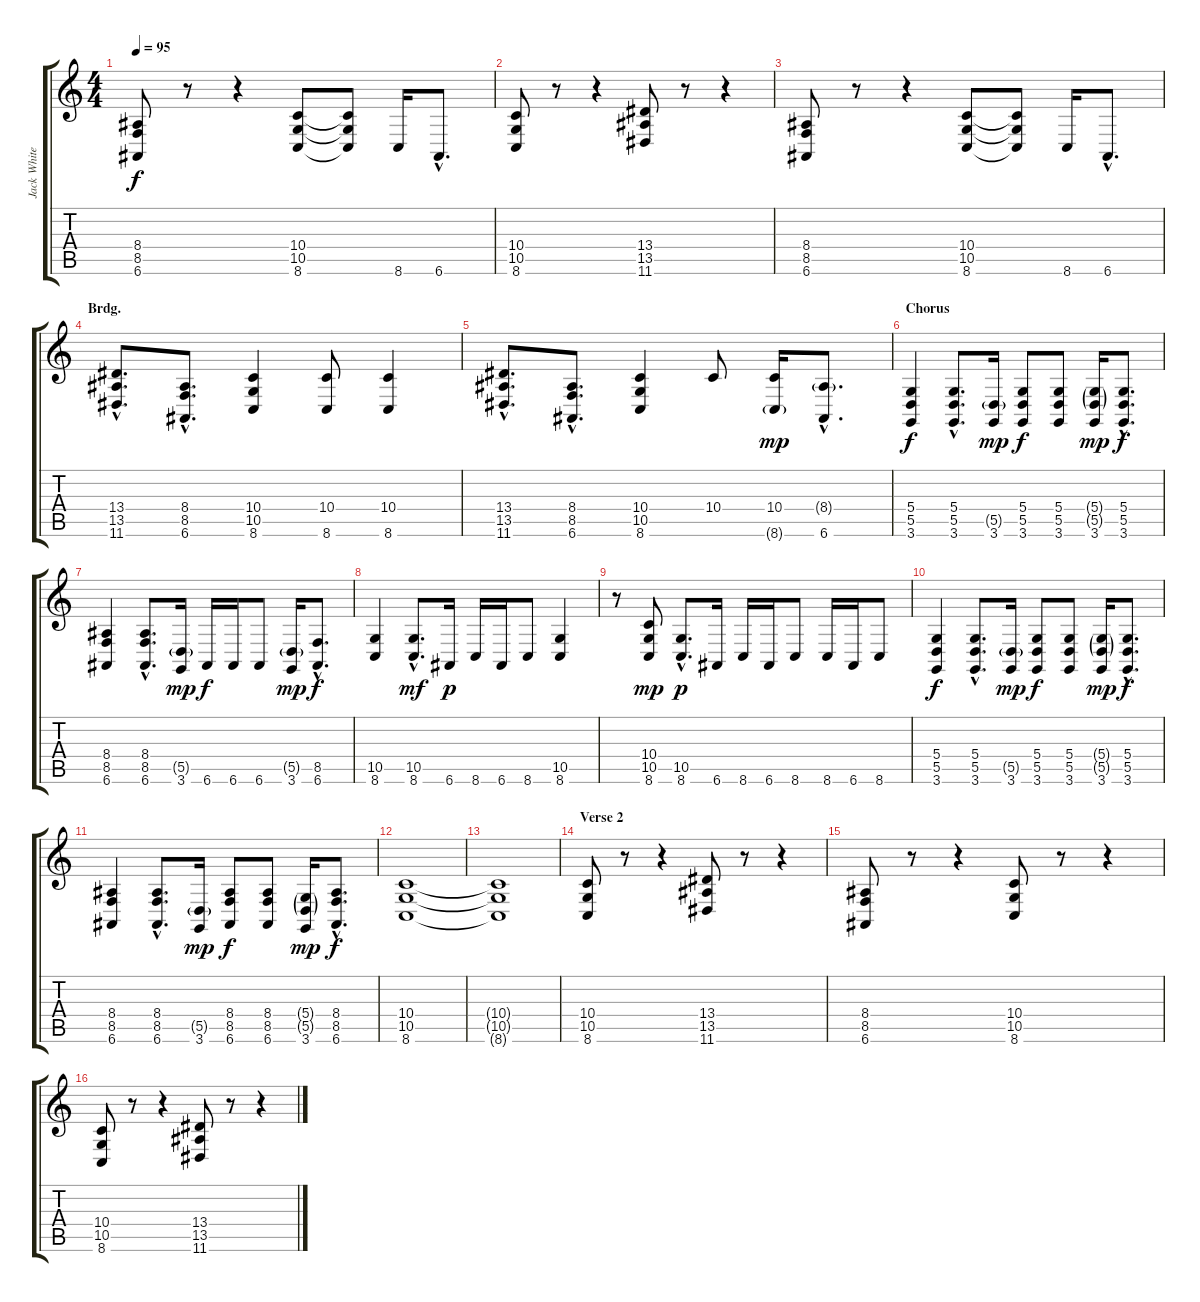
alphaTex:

\track ("Jack White - Piano" "Jack White") {instrument electricgrandpiano}
\staff {score tabs}
\tuning (E4 B3 G3 D3 A2 E2) {hide}
\ts (4 4)
\tempo 95
\clef g2
\ks c
(8.4 8.5 6.6).8{dy f} r.8 r.4 (10.4 10.5 8.6).8 (10.4{t} 10.5{t} 8.6{t}).8 8.6.16 6.6{hac}.8{d} |
(10.4 10.5 8.6).8 r.8 r.4 (13.4 13.5 11.6).8 r.8 r.4 |
(8.4 8.5 6.6).8 r.8 r.4 (10.4 10.5 8.6).8 (10.4{t} 10.5{t} 8.6{t}).8 8.6.16 6.6{hac}.8{d} |
\section ("" "Brdg.")
(13.4{hac} 13.5{hac} 11.6{hac}).8{d} (8.4{hac} 8.5{hac} 6.6{hac}).8{d} (10.4 10.5 8.6).4 (10.4 8.6).8 (10.4 8.6).4 |
(13.4{hac} 13.5{hac} 11.6{hac}).8{d} (8.4{hac} 8.5{hac} 6.6{hac}).8{d} (10.4 10.5 8.6).4 10.4.8 (10.4 8.6{g}).16{dy mp} (8.4{g hac} 6.6{hac}).8{d} |
\section ("" "Chorus")
(5.4 5.5 3.6).4{dy f} (5.4{hac} 5.5{hac} 3.6{hac}).8{d} (5.5{g} 3.6).16{dy mp} (5.4 5.5 3.6).8{dy f} (5.4 5.5 3.6).8 (5.4{g} 5.5{g} 3.6).16{dy mp} (5.4{hac} 5.5{hac} 3.6{hac}).8{d dy f} |
(8.4 8.5 6.6).4 (8.4{hac} 8.5{hac} 6.6{hac}).8{d} (5.5{g} 3.6).16{dy mp} 6.6.16{dy f} 6.6.16 6.6.8 (5.5{g} 3.6).16{dy mp} (8.5{hac} 6.6{hac}).8{d dy f} |
(10.5 8.6).4 (10.5{hac} 8.6{hac}).8{d dy mf} 6.6.16{dy p} 8.6.16 6.6.16 8.6.8 (10.5 8.6).4 |
r.8 (10.4 10.5 8.6).8{dy mp} (10.5{hac} 8.6{hac}).8{d dy p} 6.6.16 8.6.16 6.6.16 8.6.8 8.6.16 6.6.16 8.6.8 |
(5.4 5.5 3.6).4{dy f} (5.4{hac} 5.5{hac} 3.6{hac}).8{d} (5.5{g} 3.6).16{dy mp} (5.4 5.5 3.6).8{dy f} (5.4 5.5 3.6).8 (5.4{g} 5.5{g} 3.6).16{dy mp} (5.4{hac} 5.5{hac} 3.6{hac}).8{d dy f} |
(8.4 8.5 6.6).4 (8.4{hac} 8.5{hac} 6.6{hac}).8{d} (5.5{g} 3.6).16{dy mp} (8.4 8.5 6.6).8{dy f} (8.4 8.5 6.6).8 (5.4{g} 5.5{g} 3.6).16{dy mp} (8.4{hac} 8.5{hac} 6.6{hac}).8{d dy f} |
(10.4 10.5 8.6).1 |
(10.4{t} 10.5{t} 8.6{t}).1 |
\section ("" "Verse 2")
(10.4 10.5 8.6).8 r.8 r.4 (13.4 13.5 11.6).8 r.8 r.4 |
(8.4 8.5 6.6).8 r.8 r.4 (10.4 10.5 8.6).8 r.8 r.4 |
(10.4 10.5 8.6).8 r.8 r.4 (13.4 13.5 11.6).8 r.8 r.4
